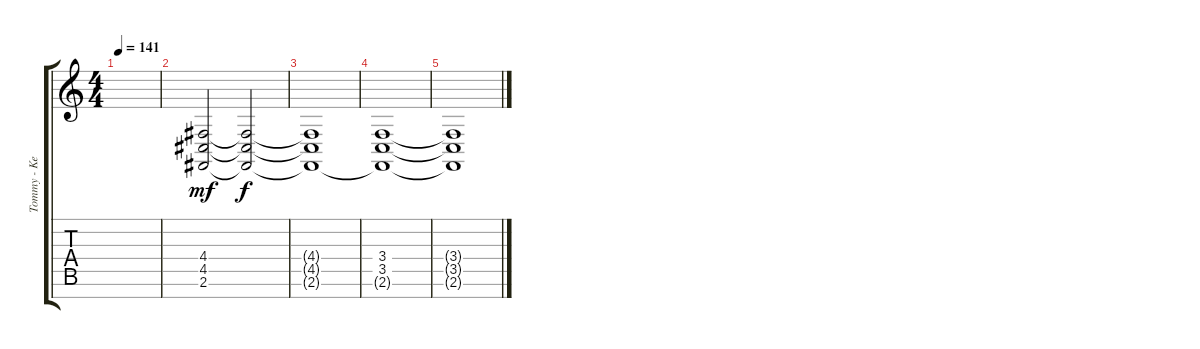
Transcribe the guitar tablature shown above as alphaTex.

\track ("Tommy - Keyboards" "Tommy - Ke") {instrument harpsichord}
\staff {score tabs}
\tuning (E4 B3 G3 D3 A2 E2 B1) {hide}
\ts (4 4)
\tempo 141
\clef g2
\ks c
|
(4.4 4.5 2.6).2{dy mf} (4.4{t} 4.5{t} 2.6{t}).2{dy f volume 0} |
(4.4{t} 4.5{t} 2.6{t}).1 |
(3.4 3.5 2.6{t}).1 |
(3.4{t} 3.5{t} 2.6{t}).1
